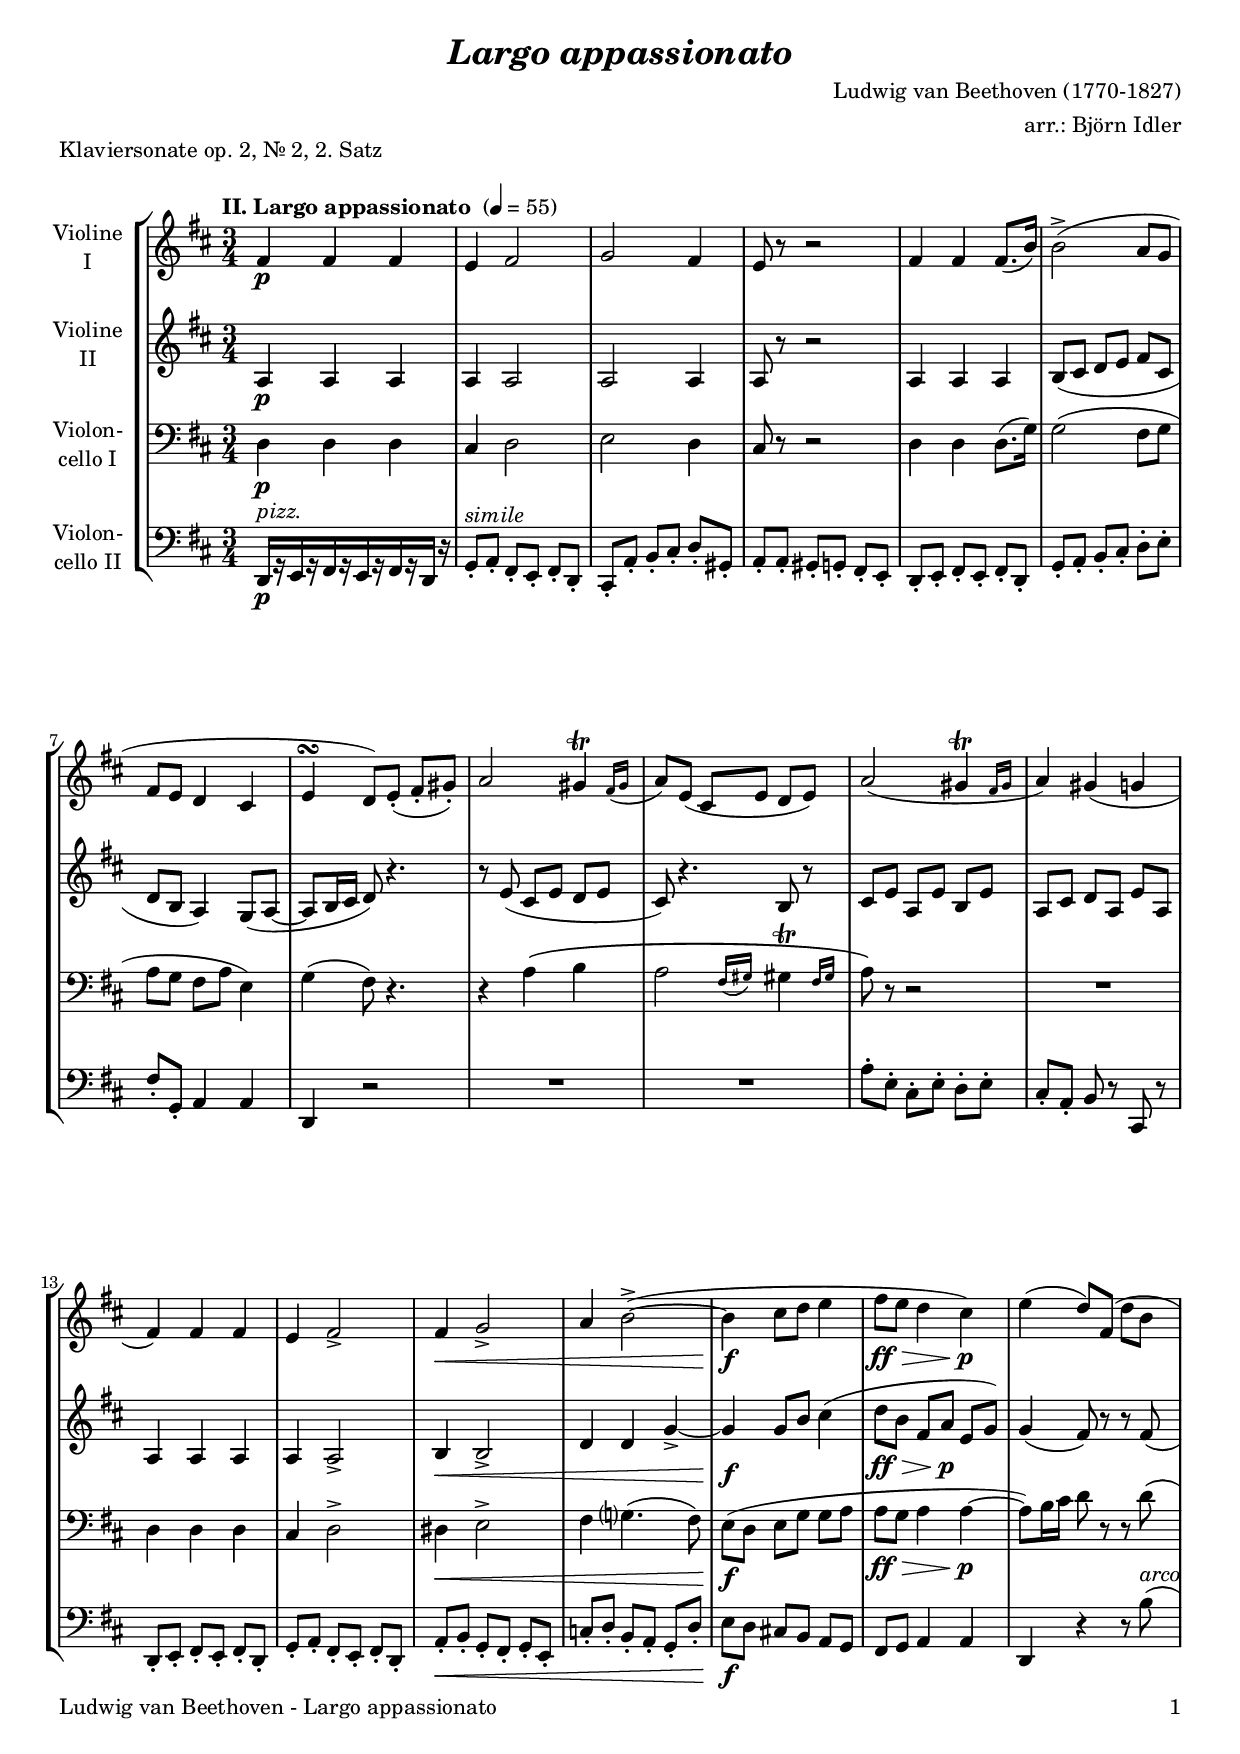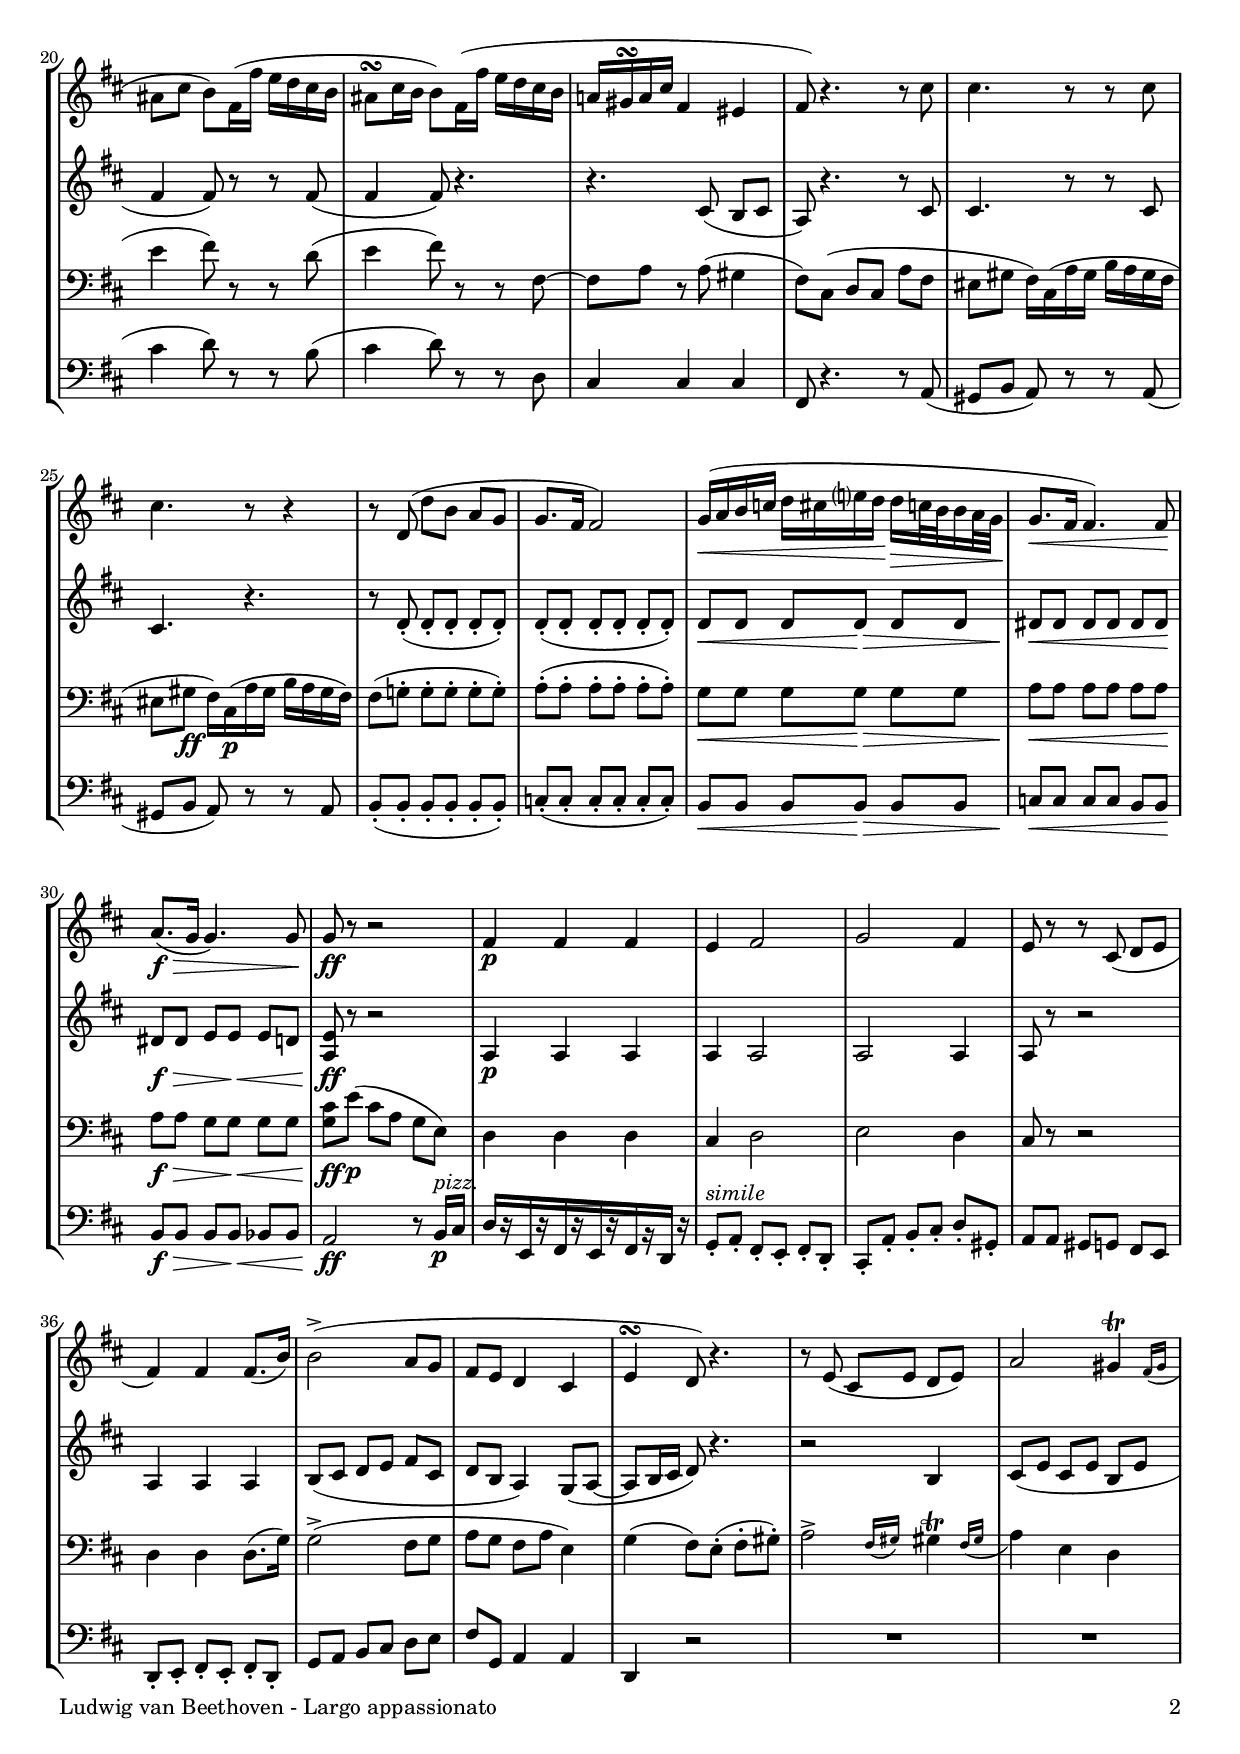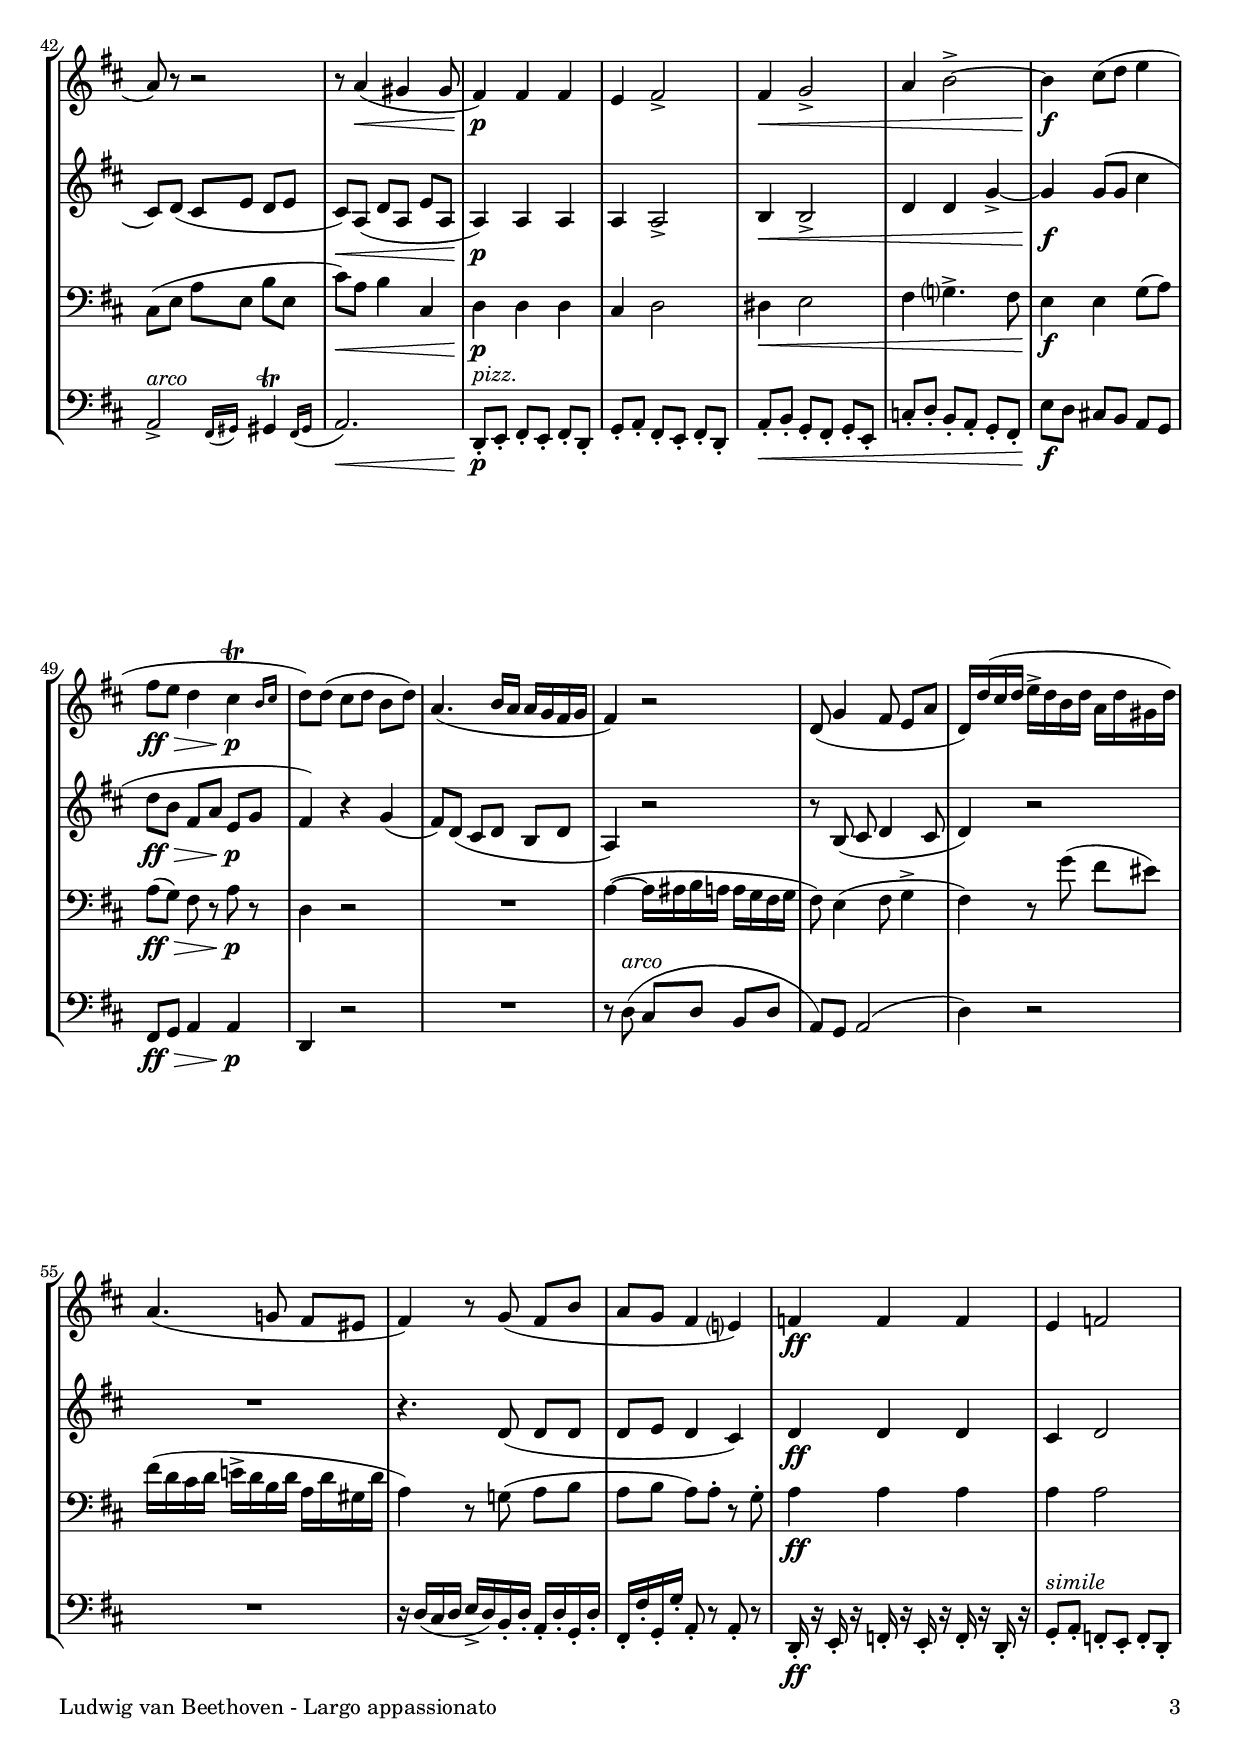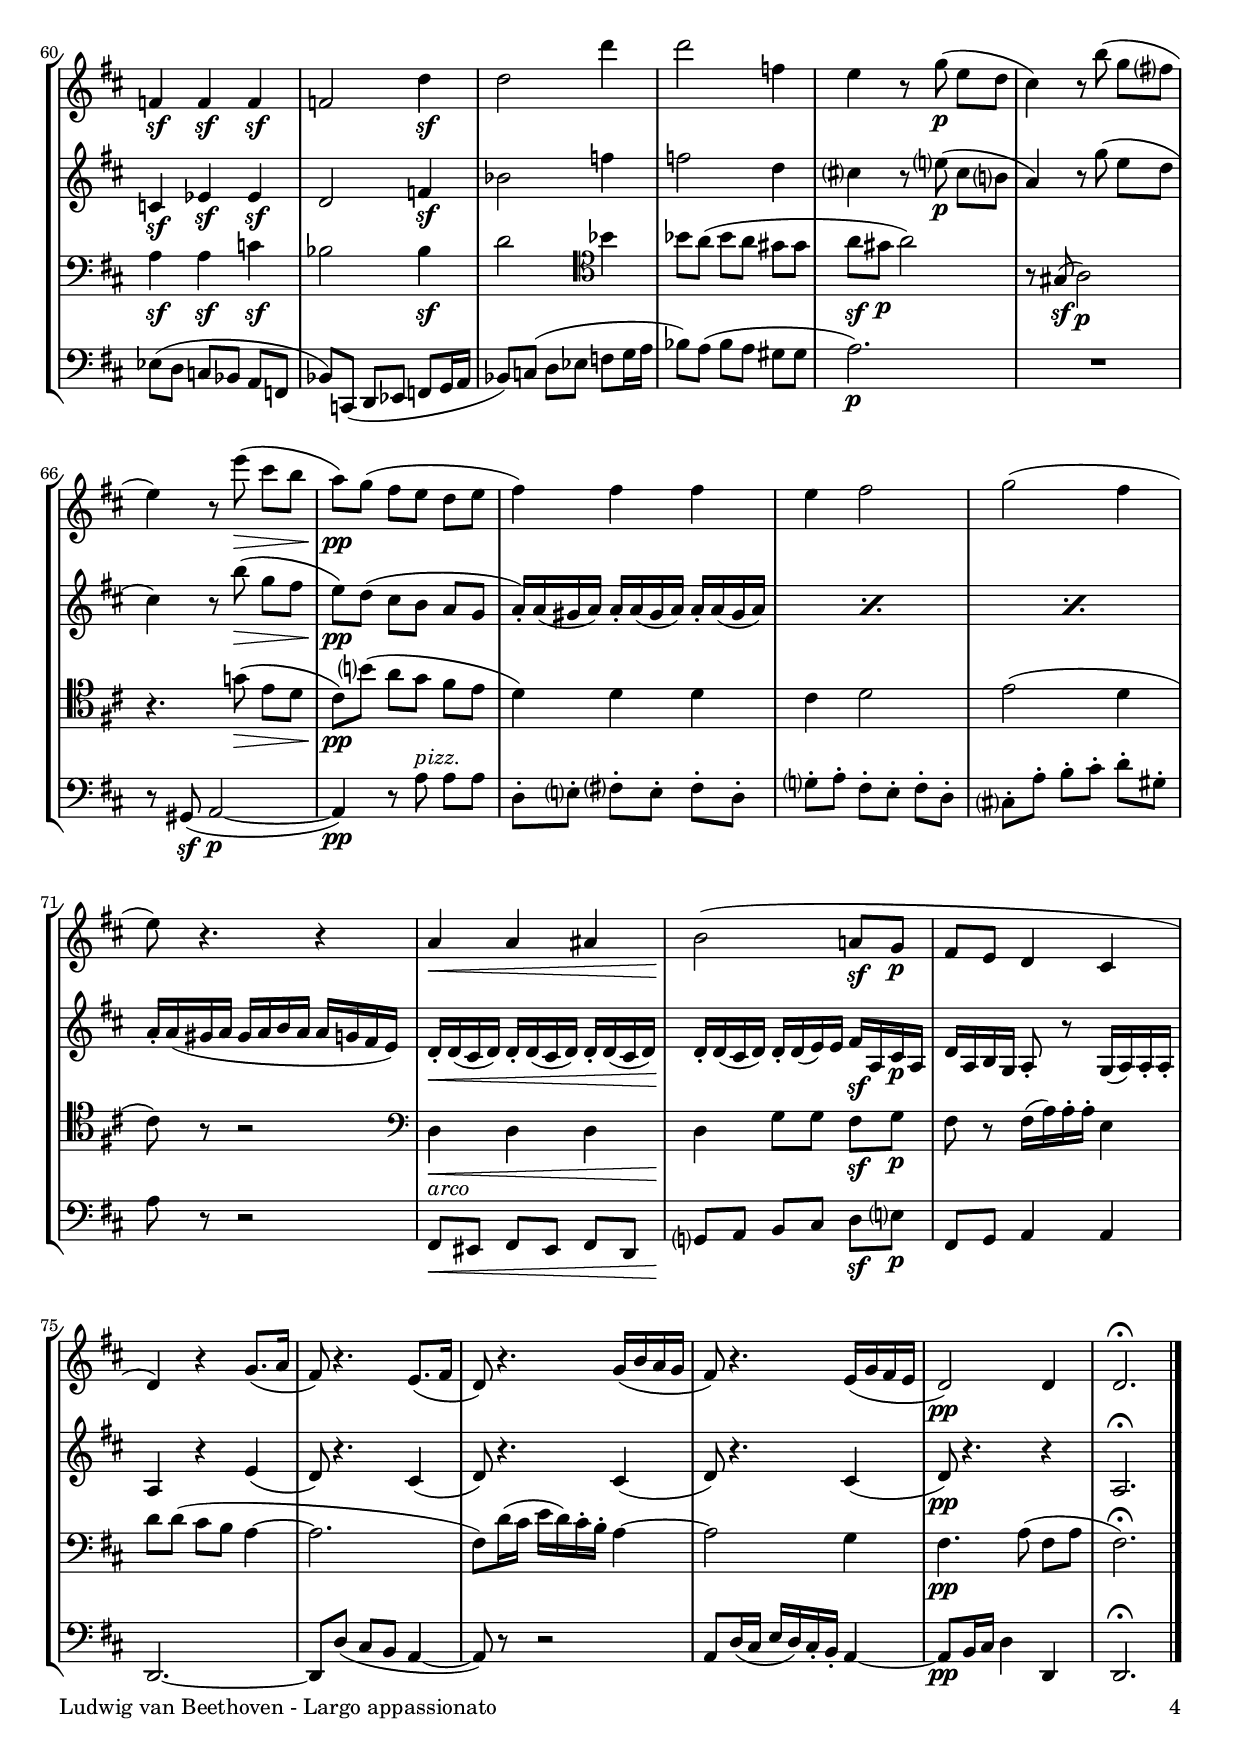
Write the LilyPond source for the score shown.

\version "2.20.2"
\include "deutsch.ly"

#(set-global-staff-size 18.75)

\header {
  title     = \markup \bold \italic "Largo appassionato"
  composer  = "Ludwig van Beethoven (1770-1827)"
  arranger  = "arr.: Björn Idler"
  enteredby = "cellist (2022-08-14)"
  piece     = "Klaviersonate op. 2, Nr. 2, 2. Satz"
}

voiceconsts = {
  \key d \major
  \time 3/4
  \clef "treble"
  \numericTimeSignature
  \compressEmptyMeasures
  % Set default beaming for all staves
  \set Timing.beamExceptions = #'()
  \set Timing.baseMoment     = #(ly:make-moment 1 4)
  \set Timing.beatStructure  = #'(1 1 1)
  \tempo "II. Largo appassionato " 4=55
}

micl = "clarinet"
mifl = "flute"
miob = "oboe"
mifh = "french horn"
misx = "tenor sax"
mist = "string ensemble 1"
mivl = "violin"
miba = "cello"
mipz = "pizzicato strings"

boxa = { \bar "||" \mark \markup \box \italic "A" }
boxb = { \bar "||" \mark \markup \box \italic "B" }
boxc = { \bar "||" \mark \markup \box \italic "C" }
boxd = { \bar "||" \mark \markup \box \italic "D" }

arco = \markup \italic "arco"
simi = \markup \italic "simile"
pizz = \markup \italic "pizz."

va = \relative c' {
  \voiceconsts

  fis4\p fis fis
  e fis2
  g fis4
  e8 r r2
  fis4 fis fis8.( h16)
  h2(-> a8 g
  fis e d4 cis
  e\turn d8) e(-. fis-. gis)-.
  a2 \afterGrace gis4\trill { fis16( gis }
  a8) e( cis e d e)

  a2( \afterGrace gis4\trill { fis16 gis }
  a4) gis( g
  fis) fis fis
  e fis2->
  fis4\< g2->
  a4 h2(~->
  h4\!\f cis8 d e4
  fis8\ff\> e d4 cis\!\p)
  e( d8) fis,( d' h
  ais cis h) fis16( fis' e d cis h

  ais8\turn cis16 h h8) fis16( fis' e d cis h
  a! gis\turn a cis fis,4 eis
  fis8) r4. r8 cis'
  cis4. r8 r cis
  cis4. r8 r4
  r8 d,( d' h a g
  g8. fis16 fis2)

  g16(\< a h c d cis e? d\! d\> c32 h h16 a32 g\!
  g8.\< fis16 fis4.) fis8\!
  a8.(\f\> g16 g4.) g8\!
  g\ff r r2
  fis4\p fis fis
  e fis2
  g fis4
  e8 r r cis( d e

  fis4) fis fis8.( h16)
  h2(-> a8 g
  fis e d4 cis
  e\turn d8) r4.
  r8 e( cis e d e)
  a2 \afterGrace gis4\trill { fis16( gis }
  a8) r r2
  r8 a4(\< gis gis8
  fis4)\!\p fis fis
  e fis2->

  fis4\< g2->
  a4 h2~->
  h4\!\f cis8( d e4
  fis8\ff\> e d4 \afterGrace cis\trill\!\p { h16 cis }
  d8) d( cis d h d)
  a4.( h16 a a g fis g
  fis4) r2

  d8( g4 fis8 e a

  d,16) d'( cis d e-> d h d a d gis, d')
  a4.( g!8 fis eis
  fis4) r8 g( fis h
  a g fis4 e?)
  f\ff f f
  e f2
  f4\sf f\sf f\sf
  f2 d'4\sf
  d2 d'4

  d2 f,4
  e r8 g(\p e d
  cis4) r8 h'( g fis?
  e4) r8 e'(\> cis h
  a)\!\pp g( fis e d e
  fis4) fis fis
  e fis2
  g( fis4
  e8) r4. r4
  a,\< a ais

  h2(\! a!8\sf g\p
  fis e d4 cis
  d) r g8.( a16
  fis8) r4. e8.( fis16
  d8) r4. g16( h a g
  fis8) r4. e16( g fis e
  d2)\pp d4
  d2.\fermata \bar "|."
}

vb = \relative c' {
  \voiceconsts

  a4\p a a
  a a2
  a a4
  a8 r r2
  a4 a a
  h8( cis d e fis cis
  d h a4) g8( a~

  a h16 cis d8) r4.
  r8 e( cis e d e
  cis) r4. h8 r
  cis e a, e' h e
  a, cis d a e' a,

  a4 a a
  a a2->
  h4\< h2->
  d4 d g~->
  g\!\f g8 h cis4(
  d8\ff\> h fis a\!\p e g)
  g4( fis8) r r fis(

  fis4 fis8) r r fis(
  fis4 fis8) r4.
  r cis8( h cis
  a) r4. r8 cis
  cis4. r8 r cis
  cis4. r

  r8 d(-. d-. d-. d-. d)-.
  d(-. d-. d-. d-. d-. d)-.
  d\< d d d\!\> d d
  dis\!\< dis dis dis dis dis\!
  dis\f\> dis e e\!\< e d

  <a e'>\!\ff r8 r2
  a4\p a a
  a a2
  a a4
  a8 r r2
  a4 a a
  h8( cis d e fis cis

  d h a4) g8( a~
  a h16 cis d8) r4.
  r2 h4
  cis8( e cis e h e
  cis) d( cis e d e

  cis)\< a( d a e' a,
  a4)\!\p a a
  a a2->
  h4\< h2->
  d4 d g~->
  g\!\f g8( g cis4
  d8\ff\> h fis a e\!\p g

  fis4) r g(
  fis8) d( cis d h d
  a4) r2
  r8 h( cis d4 cis8
  d4) r2
  R2.
  r4. d8( d d

  d e d4 cis)
  d\ff d d
  cis d2
  c4\sf es\sf es\sf
  d2 f4\sf
  b2 f'4
  f2 d4
  cis? r8 e?(\p cis h?

  a4) r8 g'( e d
  cis4) r8 h'(\> g fis
  e)\!\pp d( cis h a g
  \repeat percent 3 { a16)-. a( gis a) a-. a( gis a) a-. a( gis a) }

  a-. a( gis a gis a h a a g fis e)
  d-.\< d( cis d) d-. d( cis d) d-. d( cis d)

  d-.\! d( cis d) d-. d( e) e fis\sf a, cis\p a
  d a h g a8-. r g16( a) a-. a-.
  a4 r e'(
  d8) r4. cis4(

  d8) r4. cis4(
  d8) r4. cis4(
  d8)\pp r4. r4
  a2.\fermata \bar "|."
}

vc = \relative c {
  \voiceconsts
  \clef "bass"

  d4\p d d
  cis d2
  e d4
  cis8 r r2
  d4 d d8.( g16)
  g2( fis8 g
  a g fis a e4)
  g( fis8) r4.
  r4 a\( h
  \afterGrace a2 { fis16( gis) } \afterGrace gis!4\trill { fis16 gis }
  a8\) r r2
  R2.

  d,4 d d
  cis d2->
  dis4\< e2->
  fis4 g?4.( fis8)
  e(\!\f d e g g a
  a\ff\> g a4 a~\!\p
  a8) h16 cis d8 r r d(
  e4 fis8) r r d(
  e4 fis8) r r fis,~
  fis a r a( gis4

  fis8) cis( d cis a' fis
  eis gis fis16) cis( a' gis h a gis fis
  eis8 gis\ff fis16) cis(\p a' gis h a gis fis)
  fis8( g!-. g-. g-. g-. g)-.
  a(-. a-. a-. a-. a-. a)-.
  g\< g g g\!\> g g

  a\!\< a a a a a\!
  a\f\> a g g\!\< g g
  <g cis>\ff e'(\p cis a g e)
  d4 d d
  cis d2
  e d4 cis8 r r2
  d4 d d8.( g16)
  g2(-> fis8 g
  a g fis a e4)

  g( fis8) e(-. fis-. gis)-.
  \afterGrace a2-> { fis16( gis) } \afterGrace gis!4\trill { fis16( gis }
  a4) e d
  cis8( e a e h' e,
  cis')\< a h4 cis,
  d\!\p d d
  cis d2
  dis4\< e2
  fis4 g?4.-> fis8
  e4\!\f e g8( a)
  a(\ff\> g) fis8 r a\!\p r

  d,4 r2
  R2.
  a'4(~ a16 ais h a a g fis g
  fis8) e4( fis8 g4->
  fis) r8 g'( fis eis)
  fis16( d cis d e!-> d h d a d gis, d'
  a4) r8 g!( a h

  a h a) a-. r g-.
  a4\ff a a
  a a2
  a4\sf a\sf c\sf
  b2 b4\sf
  d2 \clef "tenor" b'4
  b8 a( b a gis gis
  a\sf gis\p a2)
  r8 gis,(\sf a2)\p
  r4. g'!8(\> e d

  cis)\pp h'?( a g fis e
  d4) d d
  cis d2
  e( d4
  cis8) r r2 \clef "bass"
  d,4\< d d
  d\! g8 g fis\sf g\p
  fis r fis16( a) a-. a-. e4
  d'8 d( cis h a4~
  a2.

  fis8) d'16( cis e d) cis-. h-. a4~
  a2 g4
  fis4.\pp a8( fis a
  fis2.)\fermata \bar "|."
}

vd = \relative c, {
  \voiceconsts
  \clef "bass"

  d16[^\pizz\p r e r fis r e r fis r d] r
  g8-.^\simi a-. fis-. e-. fis-. d-.
  cis-. a'-. h-. cis-. d-. gis,-.

  a-. a-. gis-. g-. fis-. e-.
  d-. e-. fis-. e-. fis-. d-.
  g-. a-. h-. cis-. d-. e-.

  fis-. g,-. a4 a
  d, r2
  R2.*2
  a''8-. e-. cis-. e-. d-. e-.
  cis-. a-. h r cis, r

  d-. e-. fis-. e-. fis-. d-.
  g-. a-. fis-. e-. fis-. d-.
  a'-.\< h-. g-. fis-. g-. e-.

  c'-. d-. h-. a-. g-. d'-.
  e\f d cis! h a g
  fis g a4 a
  d, r r8
  \set Staff.midiInstrument = \miba
  h''(^\arco
  cis4 d8) r r h(
  cis4 d8) r r d,
  cis4 cis cis

  fis,8 r4. r8 a(
  gis h a) r r a(
  gis h a) r r a
  h(-. h-. h-. h-. h-. h)-.
  c(-. c-. c-. c-. c-. c)-.
  h\< h h h\!\> h h
  c\!\< c c c h h\!

  h\f\> h h h\!\< b b
  a2\ff r8
  \set Staff.midiInstrument = \mipz
  h16^\pizz\p cis
  d[ r e, r fis r e r fis r d] r
  g8-.^\simi a-. fis-. e-. fis-. d-.

  cis-. a'-. h-. cis-. d-. gis,-.
  a a gis g fis e
  d-. e-. fis-. e-. fis-. d-.
  g a h cis d e
  fis g, a4 a

  d, r2
  R2.*2
  \set Staff.midiInstrument = \miba
  \afterGrace a'2->^\arco { fis16( gis) } \afterGrace gis!4\trill { fis16( gis }
  a2.)\<
  \set Staff.midiInstrument = \mipz
  d,8-.^\pizz\!\p e-. fis-. e-. fis-. d-.
  g-. a-. fis-. e-. fis-. d-.

  a'-.\< h-. g-. fis-. g-. e-.
  c'-. d-. h-. a-. g-. fis-.
  e'\!\f d cis! h a g
  fis\ff\> g a4 a\!\p
  d, r2
  R2.
  
  \set Staff.midiInstrument = \miba
  r8 d'(^\arco cis d h d
  a) g a2(
  d4) r2
  R2.
  r16 d( cis d e-> d) h-. d-. a-. d-. g,-. d'-.
  fis,-. fis'-. g,-. g'-. a,8-. r a-. r

  d,16-.\ff r e-. r f-. r e-. r f-. r d-. r
  g8-.^\simi a-. f-. e-. f-. d-.
  es'( d c b a f

  b) c,( d es f g16 a
  b8) c( d es f g16 a
  b8) a( b a gis gis
  a2.)\p
  R
  r8 gis,(\sf a2~\p
  a4)\pp r8
  \set Staff.midiInstrument = \mipz
  a'^\pizz a a

  d,8-. e?-. fis?-. e-. fis-. d-.
  g?-. a-. fis-. e-. fis-. d-.
  cis?-. a'-. h-. cis-. d-. gis,-.
  a8 r r2
  \set Staff.midiInstrument = \miba
  fis,8\<^\arco eis fis eis fis d

  g?\! a h cis d\sf e?\p
  fis, g a4 a
  d,2.~
  d8 d'( cis h a4~
  a8) r r2
  a8 d16( cis e d) cis-. h-. a4~
  a8\pp h16 cis d4 d,
  d2.\fermata \bar "|."
}


music = \new StaffGroup <<
      \new Staff {
	\set Staff.midiInstrument = \mivl
	\set Staff.instrumentName = \markup \center-column { "Violine" "I" }
	\transpose d d { \va }
      }

      \new Staff {
	\set Staff.midiInstrument = \mivl
	\set Staff.instrumentName = \markup \center-column { "Violine" "II" }
	\transpose d d { \vb }
      }

      \new Staff {
	\set Staff.midiInstrument = \miba
	\set Staff.instrumentName = \markup \center-column { "Violon-" "cello I" }
	\transpose d d { \vc }
      }

      \new Staff {
	\set Staff.midiInstrument = \mipz
	\set Staff.instrumentName = \markup \center-column { "Violon-" "cello II" }
	\transpose d d { \vd }
      }
    >>


\book {
   \paper {
    print-page-number = ##t
    print-first-page-number = ##t
    ragged-last-bottom = ##f
    oddHeaderMarkup = \markup \null
    evenHeaderMarkup = \markup \null
    oddFooterMarkup = \markup {
      \fill-line {
        \on-the-fly #print-page-number-check-first
        "Ludwig van Beethoven - Largo appassionato" \fromproperty #'page:page-number-string
      }
    }
    evenFooterMarkup = \oddFooterMarkup
  } \score {
    \music
    \layout {}
  }

  \score {
    \unfoldRepeats \music

    \midi {
      \context {
        \Score
      }
    }
  }
}